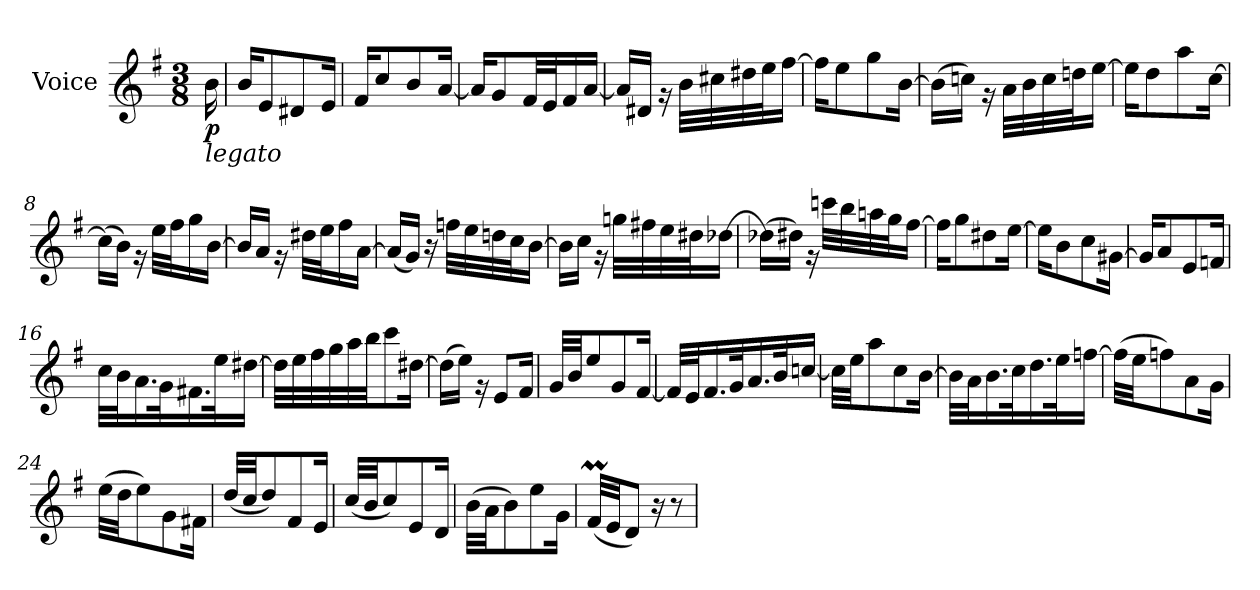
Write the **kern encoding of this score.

**kern	**dynam
*part1	*part1
*staff1	*staff1
*I"Voice	*
*I'V	*
*clefG2	*
*k[f#]	*
*M3/8	*
*MM66	*
=	=
!LO:TX:b:i:t=legato	!
!	!LO:DY:b
16b\	p
=1	=1
16b/KL	.
8e/	.
8d#X/	.
16e/Jk	.
=2	=2
16f#/KL	.
8cc/	.
8b/	.
[16a/Jk	.
=3	=3
16a/KL]	.
8g/	.
32f#/LL	.
32e/J	.
16f#/	.
[16a/JJ	.
=4	=4
16a/LL]	.
16d#X/JJ	.
16rg	.
32b\LLL	.
32cc#X\	.
32dd#X\	.
32ee\J	.
[16ff#\JJ	.
=5	=5
16ff#\KL]	.
8ee\	.
8gg\	.
[16b\Jk	.
!!LO:LB:g=z
=6	=6
(>16b\LL]	.
16ccn\JJ)	.
16rg	.
32a\LLL	.
32b\	.
32cc\	.
32ddn\J	.
[16ee\JJ	.
=7	=7
16ee\KL]	.
8dd\	.
8aa\	.
[16cc\Jk	.
=8	=8
(>16cc\LL]	.
16b\JJ)	.
16rg	.
32ee\LLL	.
32ff#\J	.
16gg\	.
[16b\JJ	.
=9	=9
16b/LL]	.
16a/JJ	.
16rg	.
32dd#X\LLL	.
32ee\J	.
16ff#\	.
[16a\JJ	.
=10	=10
(<16a/LL]	.
16g/JJ)	.
16r	.
32ffn\LLL	.
32ee\	.
32ddn\	.
32cc\J	.
[16b\JJ	.
!!LO:LB:g=z
=11	=11
16b\LL]	.
16cc\JJ	.
16rg	.
32ggn\LLL	.
32ff#X\	.
32ee\	.
32dd#X\J	.
[16dd-Xi\JJ	.
=12	=12
(>16dd-Xi\LL]	.
16dd#X\JJ)	.
16rg	.
32cccn\LLL	.
32bb\	.
32aan\	.
32gg\J	.
[16ff#\JJ	.
=13	=13
16ff#\KL]	.
8gg\	.
8dd#X\	.
[16ee\Jk	.
=14	=14
16ee\KL]	.
8b\	.
8cc\	.
[16g#X\Jk	.
=15	=15
16g#/KL]	.
8a/	.
8e/	.
16fn/Jk	.
!!LO:LB:g=z
=16	=16
32cc\LLL	.
32b\J	.
16.a\	.
32g\K	.
16.f#X\	.
32ee\K	.
[16dd#X\JJ	.
=17	=17
32dd#\LLL]	.
32ee\	.
32ff#\	.
32gg\	.
32aa\	.
32bb\JJ	.
8ccc\	.
[16dd#X\Jk	.
=18	=18
(>16dd#\LL]	.
16ee\JJ)	.
16rg	.
8e/L	.
16f#/Jk	.
=19	=19
32g/LLL	.
32b/JJ	.
8ee/	.
8g/	.
[16f#/Jk	.
=20	=20
32f#/LLL]	.
32e/J	.
16.f#/	.
32g/K	.
16.a/	.
32b/K	.
[16ccn/JJ	.
=21	=21
32cc\LLL]	.
32ee\JJ	.
8aa\	.
8cc\	.
[16b\Jk	.
!!LO:LB:g=z
=22	=22
32b\LLL]	.
32a\J	.
16.b\	.
32cc\K	.
16.dd\	.
32ee\K	.
[16ffn\JJ	.
=23	=23
(>32ff\LLL]	.
32ee\JJ	.
8ffn\)	.
8a\	.
16g\Jk	.
=24	=24
(>32ee\LLL	.
32dd\JJ	.
8ee\)	.
8g\	.
16f#X\Jk	.
=25	=25
(<32dd/LLL	.
32cc/JJ	.
8dd/)	.
8f#/	.
16e/Jk	.
=26	=26
(<32cc/LLL	.
32b/JJ	.
8cc/)	.
8e/	.
16d/Jk	.
=27	=27
(>32b\LLL	.
32a\JJ	.
8b\)	.
8ee\	.
16g\Jk	.
=28	=28
(<32f#m/LLL	.
32e/JJ	.
8d/J)	.
16r	.
8r	.
=	=
*-	*-
